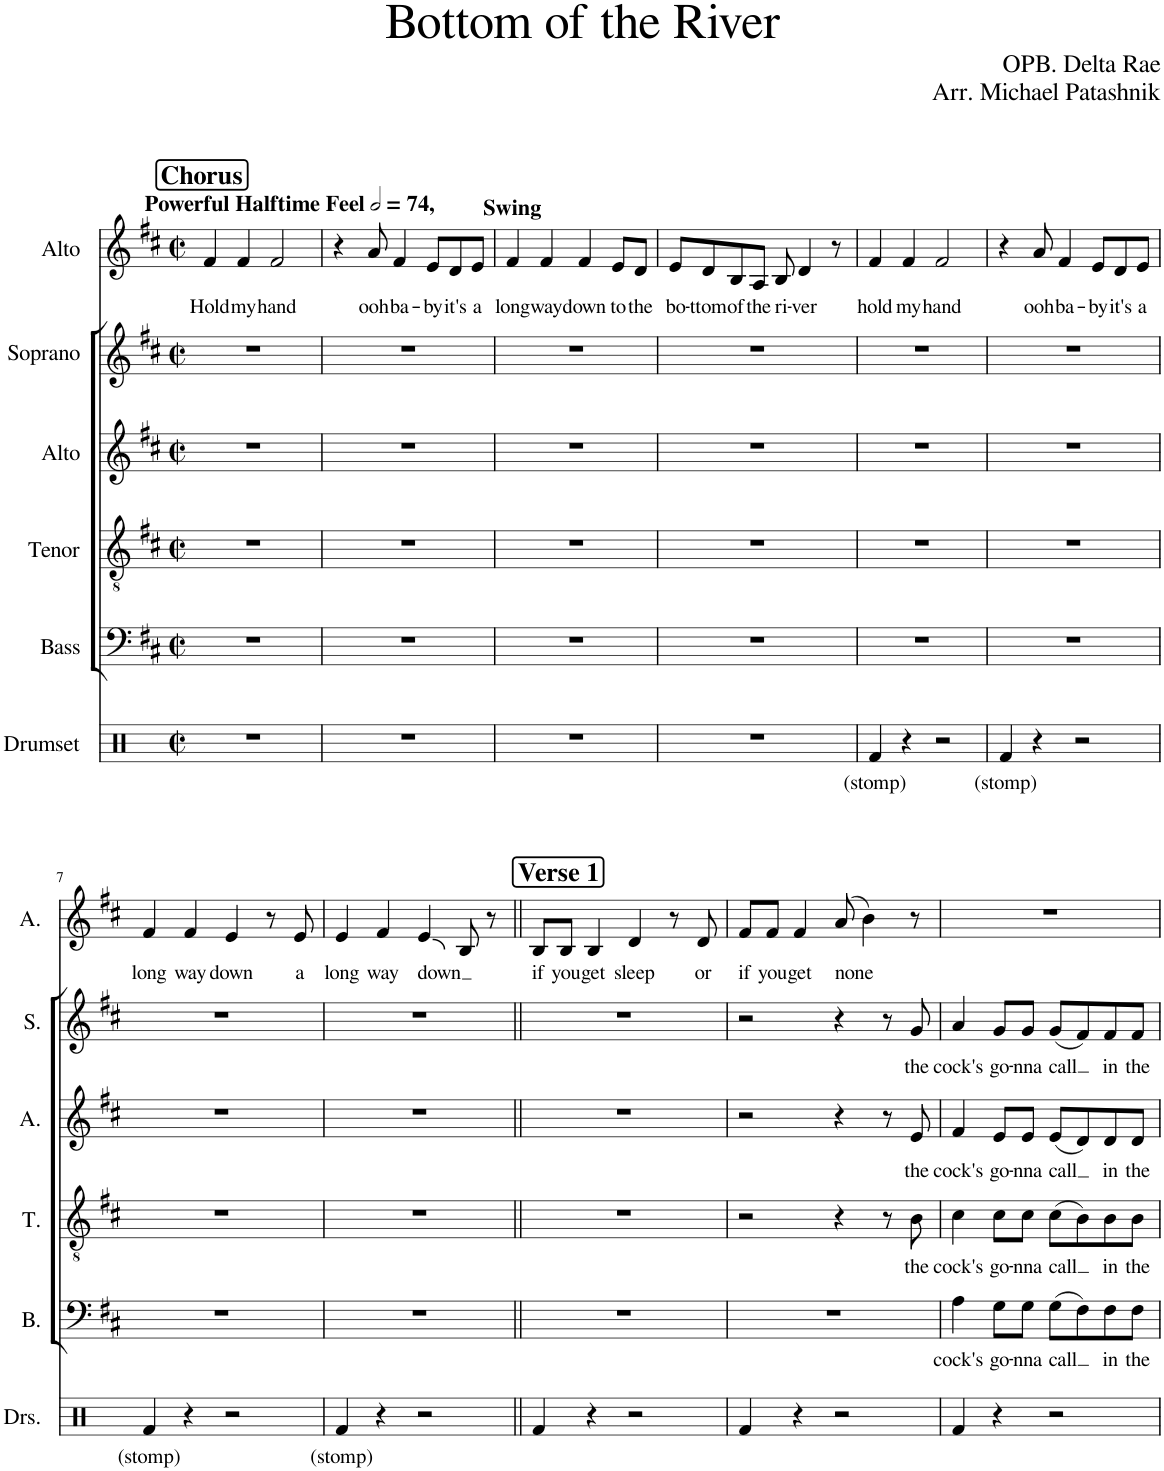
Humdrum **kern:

**kern	**text	**kern	**text	**kern	**text	**kern	**text	**kern	**text	**kern	**text
*part6	*part6	*part5	*part5	*part4	*part4	*part3	*part3	*part2	*part2	*part1	*part1
*staff6	*staff6	*staff5	*staff5	*staff4	*staff4	*staff3	*staff3	*staff2	*staff2	*staff1	*staff1
*I"Drumset	*	*I"Bass	*	*I"Tenor	*	*I"Alto	*	*I"Soprano	*	*I"Alto	*
*I'Drs.	*	*I'B.	*	*I'T.	*	*I'A.	*	*I'S.	*	*I'A.	*
*clefX	*	*clefF4	*	*clefGv2	*	*clefG2	*	*clefG2	*	*clefG2	*
*k[]	*	*k[f#c#]	*	*k[f#c#]	*	*k[f#c#]	*	*k[f#c#]	*	*k[f#c#]	*
*M2/2	*	*M2/2	*	*M2/2	*	*M2/2	*	*M2/2	*	*M2/2	*
*met(c|)	*	*met(c|)	*	*met(c|)	*	*met(c|)	*	*met(c|)	*	*met(c|)	*
*MM148	*	*MM148	*	*MM148	*	*MM148	*	*MM148	*	*MM148	*
!!LO:REH:place=s1:a:B:cj:fs=14:t=Chorus
=1	=1	=1	=1	=1	=1	=1	=1	=1	=1	=1	=1
!	!	!	!	!	!	!	!	!	!	!LO:TX:a:B:t=Powerful Halftime Feel	!
!	!	!	!	!	!	!	!	!	!	!LO:TX:a:B:t=,	!
!	!	!	!	!	!	!	!	!	!	!LO:TX:a:B:t=Swing	!
!	!	!	!	!	!	!	!	!	!	!	!LO:LY:b
1r	.	1r	.	1r	.	1r	.	1r	.	4f#/	Hold
!	!	!	!	!	!	!	!	!	!	!	!LO:LY:b
.	.	.	.	.	.	.	.	.	.	4f#/	my
!	!	!	!	!	!	!	!	!	!	!	!LO:LY:b
.	.	.	.	.	.	.	.	.	.	2f#/	hand
=2	=2	=2	=2	=2	=2	=2	=2	=2	=2	=2	=2
1r	.	1r	.	1r	.	1r	.	1r	.	4r	.
!	!	!	!	!	!	!	!	!	!	!	!LO:LY:b
.	.	.	.	.	.	.	.	.	.	8a/	ooh
!	!	!	!	!	!	!	!	!	!	!	!LO:LY:b
.	.	.	.	.	.	.	.	.	.	4f#/	ba-
!	!	!	!	!	!	!	!	!	!	!	!LO:LY:b
.	.	.	.	.	.	.	.	.	.	8e/L	-by
!	!	!	!	!	!	!	!	!	!	!	!LO:LY:b
.	.	.	.	.	.	.	.	.	.	8d/	it's
!	!	!	!	!	!	!	!	!	!	!	!LO:LY:b
.	.	.	.	.	.	.	.	.	.	8e/J	a
=3	=3	=3	=3	=3	=3	=3	=3	=3	=3	=3	=3
!	!	!	!	!	!	!	!	!	!	!	!LO:LY:b
1r	.	1r	.	1r	.	1r	.	1r	.	4f#/	long
!	!	!	!	!	!	!	!	!	!	!	!LO:LY:b
.	.	.	.	.	.	.	.	.	.	4f#/	way
!	!	!	!	!	!	!	!	!	!	!	!LO:LY:b
.	.	.	.	.	.	.	.	.	.	4f#/	down
!	!	!	!	!	!	!	!	!	!	!	!LO:LY:b
.	.	.	.	.	.	.	.	.	.	8e/L	to
!	!	!	!	!	!	!	!	!	!	!	!LO:LY:b
.	.	.	.	.	.	.	.	.	.	8d/J	the
=4	=4	=4	=4	=4	=4	=4	=4	=4	=4	=4	=4
!	!	!	!	!	!	!	!	!	!	!	!LO:LY:b
1r	.	1r	.	1r	.	1r	.	1r	.	8e/L	bo-
!	!	!	!	!	!	!	!	!	!	!	!LO:LY:b
.	.	.	.	.	.	.	.	.	.	8d/	-ttom
!	!	!	!	!	!	!	!	!	!	!	!LO:LY:b
.	.	.	.	.	.	.	.	.	.	8B/	of
!	!	!	!	!	!	!	!	!	!	!	!LO:LY:b
.	.	.	.	.	.	.	.	.	.	8A/J	the
!	!	!	!	!	!	!	!	!	!	!	!LO:LY:b
.	.	.	.	.	.	.	.	.	.	8B/	ri-
!	!	!	!	!	!	!	!	!	!	!	!LO:LY:b
.	.	.	.	.	.	.	.	.	.	4d/	-ver
.	.	.	.	.	.	.	.	.	.	8r	.
=5	=5	=5	=5	=5	=5	=5	=5	=5	=5	=5	=5
!	!LO:LY:b	!	!	!	!	!	!	!	!	!	!LO:LY:b
4Rf/	(stomp)	1r	.	1r	.	1r	.	1r	.	4f#/	hold
!	!	!	!	!	!	!	!	!	!	!	!LO:LY:b
4r	.	.	.	.	.	.	.	.	.	4f#/	my
!	!	!	!	!	!	!	!	!	!	!	!LO:LY:b
2r	.	.	.	.	.	.	.	.	.	2f#/	hand
=6	=6	=6	=6	=6	=6	=6	=6	=6	=6	=6	=6
!	!LO:LY:b	!	!	!	!	!	!	!	!	!	!
4Rf/	(stomp)	1r	.	1r	.	1r	.	1r	.	4r	.
!	!	!	!	!	!	!	!	!	!	!	!LO:LY:b
4r	.	.	.	.	.	.	.	.	.	8a/	ooh
!	!	!	!	!	!	!	!	!	!	!	!LO:LY:b
.	.	.	.	.	.	.	.	.	.	4f#/	ba-
2r	.	.	.	.	.	.	.	.	.	.	.
!	!	!	!	!	!	!	!	!	!	!	!LO:LY:b
.	.	.	.	.	.	.	.	.	.	8e/L	-by
!	!	!	!	!	!	!	!	!	!	!	!LO:LY:b
.	.	.	.	.	.	.	.	.	.	8d/	it's
!	!	!	!	!	!	!	!	!	!	!	!LO:LY:b
.	.	.	.	.	.	.	.	.	.	8e/J	a
!!LO:LB:g=z
=7	=7	=7	=7	=7	=7	=7	=7	=7	=7	=7	=7
!	!LO:LY:b	!	!	!	!	!	!	!	!	!	!LO:LY:b
4Rf/	(stomp)	1r	.	1r	.	1r	.	1r	.	4f#/	long
!	!	!	!	!	!	!	!	!	!	!	!LO:LY:b
4r	.	.	.	.	.	.	.	.	.	4f#/	way
!	!	!	!	!	!	!	!	!	!	!	!LO:LY:b
2r	.	.	.	.	.	.	.	.	.	4e/	down
.	.	.	.	.	.	.	.	.	.	8r	.
!	!	!	!	!	!	!	!	!	!	!	!LO:LY:b
.	.	.	.	.	.	.	.	.	.	8e/	a
=8	=8	=8	=8	=8	=8	=8	=8	=8	=8	=8	=8
!	!LO:LY:b	!	!	!	!	!	!	!	!	!	!LO:LY:b
4Rf/	(stomp)	1r	.	1r	.	1r	.	1r	.	4e/	long
!	!	!	!	!	!	!	!	!	!	!	!LO:LY:b
4r	.	.	.	.	.	.	.	.	.	4f#/	way
!	!	!	!	!	!	!	!	!	!	!	!LO:LY:b
2r	.	.	.	.	.	.	.	.	.	4e/	down
.	.	.	.	.	.	.	.	.	.	8B/	.
.	.	.	.	.	.	.	.	.	.	8r	.
!!LO:REH:place=s1:a:B:cj:fs=14:t=Verse 1
=9||	=9||	=9||	=9||	=9||	=9||	=9||	=9||	=9||	=9||	=9||	=9||
!	!	!	!	!	!	!	!	!	!	!	!LO:LY:b
4Rf/	.	1r	.	1r	.	1r	.	1r	.	8B/L	if
!	!	!	!	!	!	!	!	!	!	!	!LO:LY:b
.	.	.	.	.	.	.	.	.	.	8B/J	you
!	!	!	!	!	!	!	!	!	!	!	!LO:LY:b
4r	.	.	.	.	.	.	.	.	.	4B/	get
!	!	!	!	!	!	!	!	!	!	!	!LO:LY:b
2r	.	.	.	.	.	.	.	.	.	4d/	sleep
.	.	.	.	.	.	.	.	.	.	8r	.
!	!	!	!	!	!	!	!	!	!	!	!LO:LY:b
.	.	.	.	.	.	.	.	.	.	8d/	or
=10	=10	=10	=10	=10	=10	=10	=10	=10	=10	=10	=10
!	!	!	!	!	!	!	!	!	!	!	!LO:LY:b
4Rf/	.	1r	.	2r	.	2r	.	2r	.	8f#/L	if
!	!	!	!	!	!	!	!	!	!	!	!LO:LY:b
.	.	.	.	.	.	.	.	.	.	8f#/J	you
!	!	!	!	!	!	!	!	!	!	!	!LO:LY:b
4r	.	.	.	.	.	.	.	.	.	4f#/	get
!	!	!	!	!	!	!	!	!	!	!	!LO:LY:b
2r	.	.	.	4r	.	4r	.	4r	.	(8a/	none
.	.	.	.	.	.	.	.	.	.	4b\)	.
.	.	.	.	8r	.	8r	.	8r	.	.	.
!	!	!	!	!	!LO:LY:b	!	!LO:LY:b	!	!LO:LY:b	!	!
.	.	.	.	8B\	the	8e/	the	8g/	the	8r	.
=11	=11	=11	=11	=11	=11	=11	=11	=11	=11	=11	=11
!	!	!	!LO:LY:b	!	!LO:LY:b	!	!LO:LY:b	!	!LO:LY:b	!	!
4Rf/	.	4A\	cock's	4c#\	cock's	4f#/	cock's	4a/	cock's	1r	.
!	!	!	!LO:LY:b	!	!LO:LY:b	!	!LO:LY:b	!	!LO:LY:b	!	!
4r	.	8G\L	go-	8c#\L	go-	8e/L	go-	8g/L	go-	.	.
!	!	!	!LO:LY:b	!	!LO:LY:b	!	!LO:LY:b	!	!LO:LY:b	!	!
.	.	8G\J	-nna	8c#\J	-nna	8e/J	-nna	8g/J	-nna	.	.
!	!	!	!LO:LY:b	!	!LO:LY:b	!	!LO:LY:b	!	!LO:LY:b	!	!
2r	.	(8G\L	call	(8c#\L	call	(8e/L	call	(8g/L	call	.	.
.	.	8F#\)	.	8B\)	.	8d/)	.	8f#/)	.	.	.
!	!	!	!LO:LY:b	!	!LO:LY:b	!	!LO:LY:b	!	!LO:LY:b	!	!
.	.	8F#\	in	8B\	in	8d/	in	8f#/	in	.	.
!	!	!	!LO:LY:b	!	!LO:LY:b	!	!LO:LY:b	!	!LO:LY:b	!	!
.	.	8F#\J	the	8B\J	the	8d/J	the	8f#/J	the	.	.
=	=	=	=	=	=	=	=	=	=	=	=
*-	*-	*-	*-	*-	*-	*-	*-	*-	*-	*-	*-
